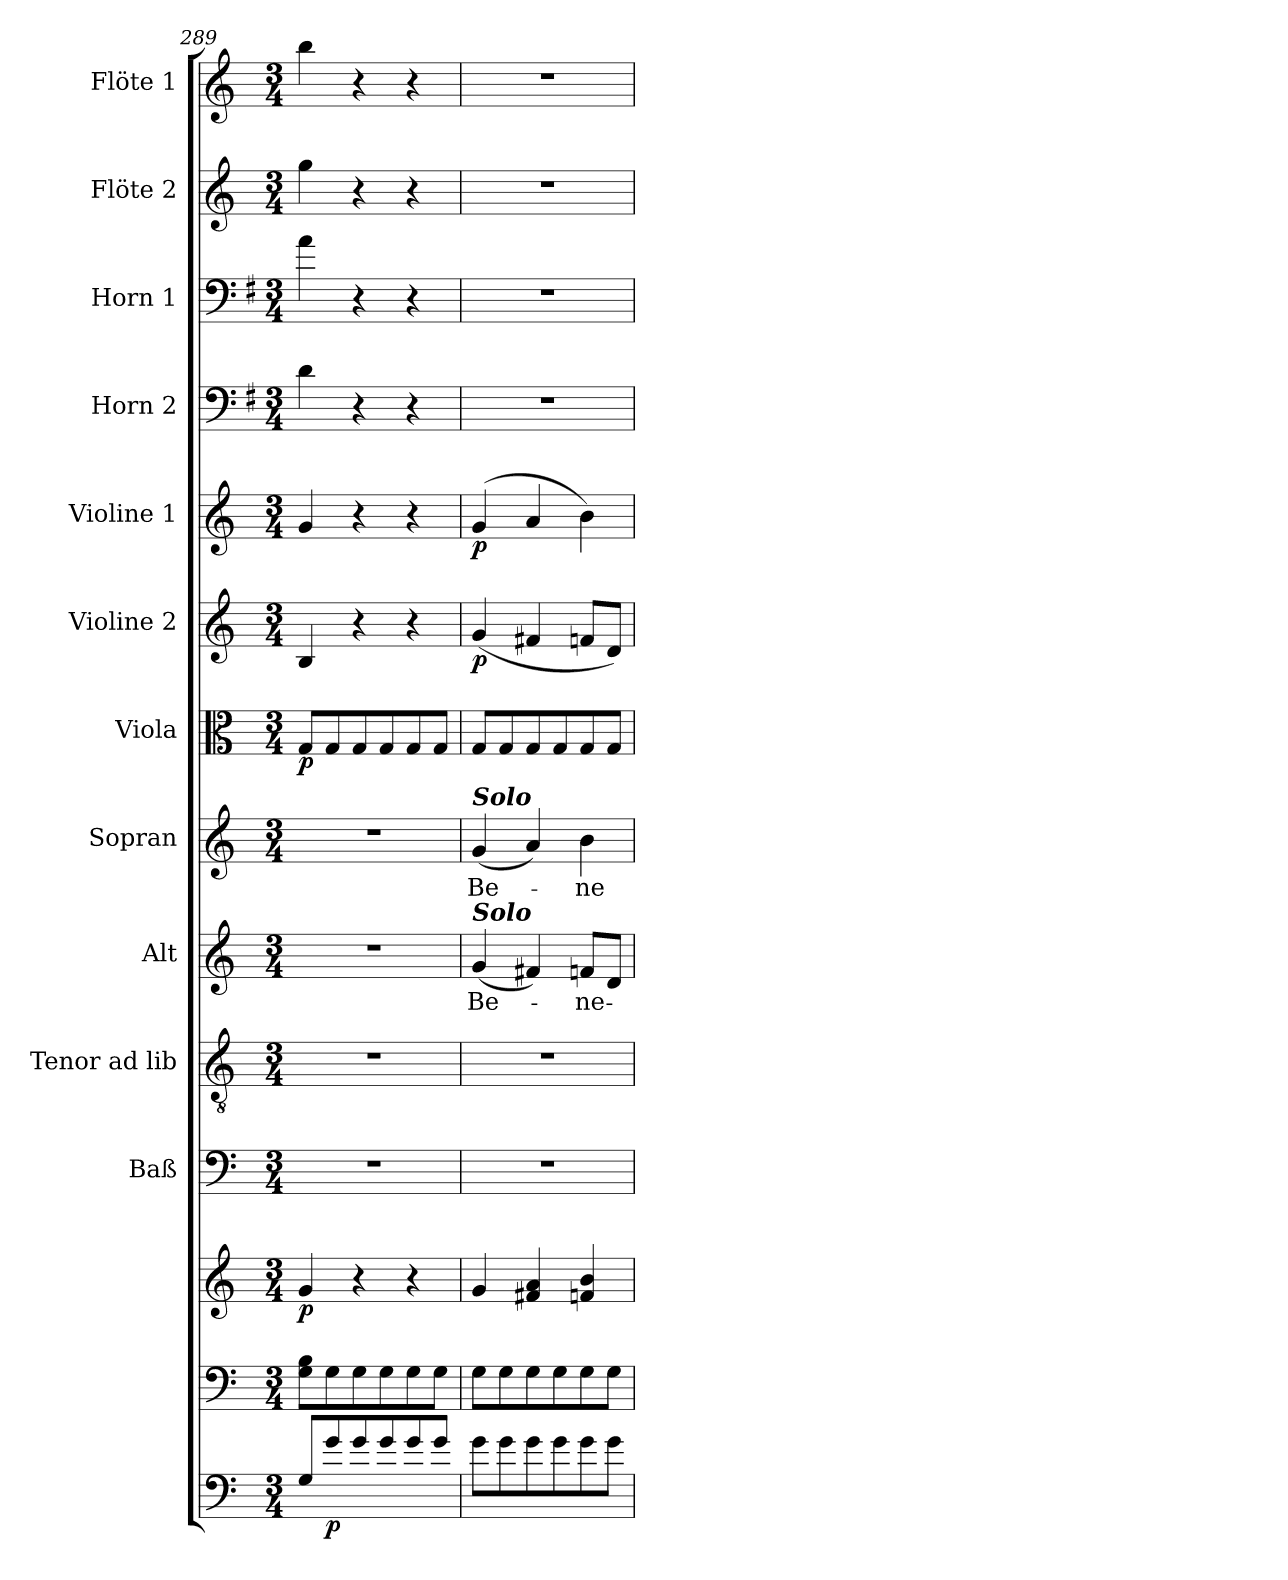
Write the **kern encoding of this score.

**kern	**dynam	**kern	**kern	**dynam	**kern	**kern	**kern	**text	**kern	**text	**kern	**dynam	**kern	**dynam	**kern	**dynam	**kern	**kern	**kern	**kern
*part13	*part13	*part12	*part12	*part12	*part11	*part10	*part9	*part9	*part8	*part8	*part7	*part7	*part6	*part6	*part5	*part5	*part4	*part3	*part2	*part1
*staff14	*staff14	*staff13	*staff12	*staff12/13	*staff11	*staff10	*staff9	*staff9	*staff8	*staff8	*staff7	*staff7	*staff6	*staff6	*staff5	*staff5	*staff4	*staff3	*staff2	*staff1
*	*	*	*	*	*I"Baß	*I"Tenor ad lib	*I"Alt	*	*I"Sopran	*	*I"Viola	*	*I"Violine 2	*	*I"Violine 1	*	*I"Horn 2	*I"Horn 1	*I"Flöte 2	*I"Flöte 1
*	*	*	*	*	*I'Baß	*I'Ten	*I'Alt	*	*I'Sop	*	*I'Vla.	*	*I'Vln. 2	*	*I'Vln. 1	*	*I'Hrn. 2	*I'Hrn. 1	*I'Fl. 2	*I'Fl. 1
*clefF4	*	*clefF4	*clefG2	*	*clefF4	*clefGv2	*clefG2	*	*clefG2	*	*clefC3	*	*clefG2	*	*clefG2	*	*clefF4	*clefF4	*clefG2	*clefG2
*ITrd7c12	*	*	*	*	*	*	*	*	*	*	*	*	*	*	*	*	*ITrd4c7	*ITrd4c7	*	*
*k[]	*	*k[]	*k[]	*	*k[]	*k[]	*k[]	*	*k[]	*	*k[]	*	*k[]	*	*k[]	*	*k[]	*k[]	*k[]	*k[]
*C:	*	*C:	*C:	*	*C:	*C:	*C:	*	*C:	*	*C:	*	*C:	*	*C:	*	*C:	*C:	*C:	*C:
*M3/4	*	*M3/4	*M3/4	*	*M3/4	*M3/4	*M3/4	*	*M3/4	*	*M3/4	*	*M3/4	*	*M3/4	*	*M3/4	*M3/4	*M3/4	*M3/4
=289	=289	=289	=289	=289	=289	=289	=289	=289	=289	=289	=289	=289	=289	=289	=289	=289	=289	=289	=289	=289
!	!	!	!	!LO:DY:b	!	!	!	!	!	!	!	!LO:DY:b	!	!	!	!	!	!	!	!
8GG/L	.	8G\ 8B\L	4g/	p	2.r	2.r	2.r	.	2.r	.	8G/L	p	4B/	.	4g/	.	4G\	4d\	4gg\	4bb\
!	!LO:DY:b	!	!	!	!	!	!	!	!	!	!	!	!	!	!	!	!	!	!	!
8G/	p	8G\	.	.	.	.	.	.	.	.	8G/	.	.	.	.	.	.	.	.	.
8G/	.	8G\	4r	.	.	.	.	.	.	.	8G/	.	4r	.	4r	.	4r	4r	4r	4r
8G/	.	8G\	.	.	.	.	.	.	.	.	8G/	.	.	.	.	.	.	.	.	.
8G/	.	8G\	4r	.	.	.	.	.	.	.	8G/	.	4r	.	4r	.	4r	4r	4r	4r
8G/J	.	8G\J	.	.	.	.	.	.	.	.	8G/J	.	.	.	.	.	.	.	.	.
=290	=290	=290	=290	=290	=290	=290	=290	=290	=290	=290	=290	=290	=290	=290	=290	=290	=290	=290	=290	=290
!	!	!	!	!	!	!	!	!	!LO:TX:a:Bi:t=Solo	!	!	!	!	!	!	!	!	!	!	!
!	!	!	!	!	!	!	!LO:TX:a:Bi:t=Solo	!	!	!	!	!	!	!	!	!	!	!	!	!
!	!	!	!	!	!	!	!	!LO:LY:b	!	!LO:LY:b	!	!	!	!LO:DY:b	!	!LO:DY:b	!	!	!	!
8G\L	.	8G\L	4g/	.	2.r	2.r	(<4g/	Be-	(<4g/	Be-	8G/L	.	(<4g/	p	(<4g/	p	2.r	2.r	2.r	2.r
8G\	.	8G\	.	.	.	.	.	.	.	.	8G/	.	.	.	.	.	.	.	.	.
8G\	.	8G\	4f#X/ 4a/	.	.	.	4f#X/)	.	4a/)	.	8G/	.	4f#X/	.	4a/	.	.	.	.	.
8G\	.	8G\	.	.	.	.	.	.	.	.	8G/	.	.	.	.	.	.	.	.	.
!	!	!	!	!	!	!	!	!LO:LY:b	!	!LO:LY:b	!	!	!	!	!	!	!	!	!	!
8G\	.	8G\	4fn/ 4b/	.	.	.	8fn/L	-ne-	4b\	-ne-	8G/	.	8fn/L	.	4b\)	.	.	.	.	.
8G\J	.	8G\J	.	.	.	.	8d/J	.	.	.	8G/J	.	8d/J)	.	.	.	.	.	.	.
=	=	=	=	=	=	=	=	=	=	=	=	=	=	=	=	=	=	=	=	=
*-	*-	*-	*-	*-	*-	*-	*-	*-	*-	*-	*-	*-	*-	*-	*-	*-	*-	*-	*-	*-
